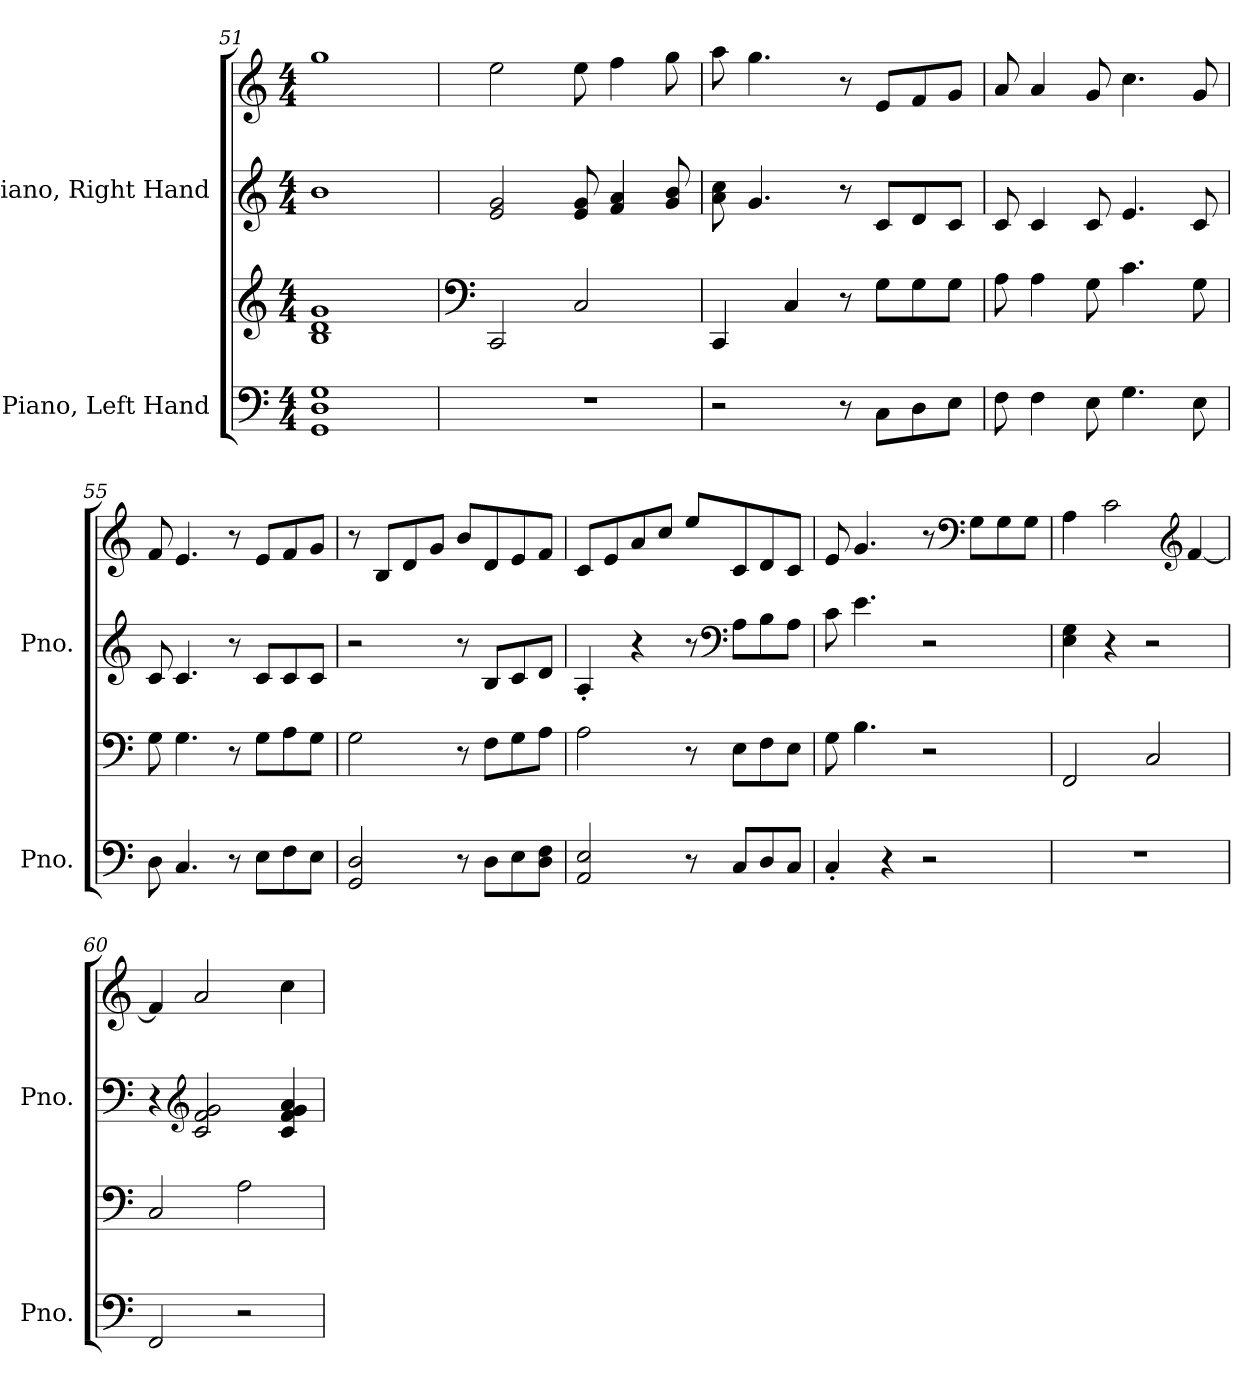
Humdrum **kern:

**kern	**kern	**kern	**kern
*part2	*part2	*part1	*part1
*staff4	*staff3	*staff2	*staff1
*I"Piano, Left Hand	*	*I"Piano, Right Hand	*
*I'Pno.	*	*I'Pno.	*
*clefF4	*clefG2	*clefG2	*clefG2
*k[]	*k[]	*k[]	*k[]
*M4/4	*M4/4	*M4/4	*M4/4
=51	=51	=51	=51
1GG 1D 1G	1B 1d 1g	1b	1gg
=52	=52	=52	=52
*	*clefF4	*	*
1r	2CC/	2e/ 2g/	2ee\
.	2C/	8e/ 8g/	8ee\
.	.	4f/ 4a/	4ff\
.	.	8g/ 8b/	8gg\
=53	=53	=53	=53
2r	4CC/	8a\ 8cc\	8aa\
.	.	4.g/	4.gg\
.	4C/	.	.
8r	8r	8r	8r
8C\L	8G\L	8c/L	8e/L
8D\	8G\	8d/	8f/
8E\J	8G\J	8c/J	8g/J
=54	=54	=54	=54
8F\	8A\	8c/	8a/
4F\	4A\	4c/	4a/
8E\	8G\	8c/	8g/
4.G\	4.c\	4.e/	4.cc\
8E\	8G\	8c/	8g/
=55	=55	=55	=55
8D\	8G\	8c/	8f/
4.C/	4.G\	4.c/	4.e/
8r	8r	8r	8r
8E\L	8G\L	8c/L	8e/L
8F\	8A\	8c/	8f/
8E\J	8G\J	8c/J	8g/J
!!LO:PB:g=z
=56	=56	=56	=56
2GG/ 2D/	2G\	2r	8r
.	.	.	8B/L
.	.	.	8d/
.	.	.	8g/J
8r	8r	8r	8b/L
8D\L	8F\L	8B/L	8d/
8E\	8G\	8c/	8e/
8D\ 8F\J	8A\J	8d/J	8f/J
=57	=57	=57	=57
2AA/ 2E/	2A\	4A'/	8c/L
.	.	.	8e/
.	.	4r	8a/
.	.	.	8cc/J
8r	8r	8r	8ee/L
*	*	*clefF4	*
8C/L	8E\L	8A\L	8c/
8D/	8F\	8B\	8d/
8C/J	8E\J	8A\J	8c/J
=58	=58	=58	=58
4C'/	8G\	8c\	8e/
.	4.B\	4.e\	4.g/
4r	.	.	.
2r	2r	2r	8r
*	*	*	*clefF4
.	.	.	8G\L
.	.	.	8G\
.	.	.	8G\J
=59	=59	=59	=59
1r	2FF/	4E\ 4G\	4A\
.	.	4r	2c\
.	2C/	2r	.
*	*	*	*clefG2
.	.	.	[4f/
=60	=60	=60	=60
2FF/	2C/	4r	4f/]
*	*	*clefG2	*
.	.	2c/ 2f/ 2g/	2a/
2r	2A\	.	.
.	.	4c/ 4f/ 4g/ 4a/	4cc\
=	=	=	=
*-	*-	*-	*-
